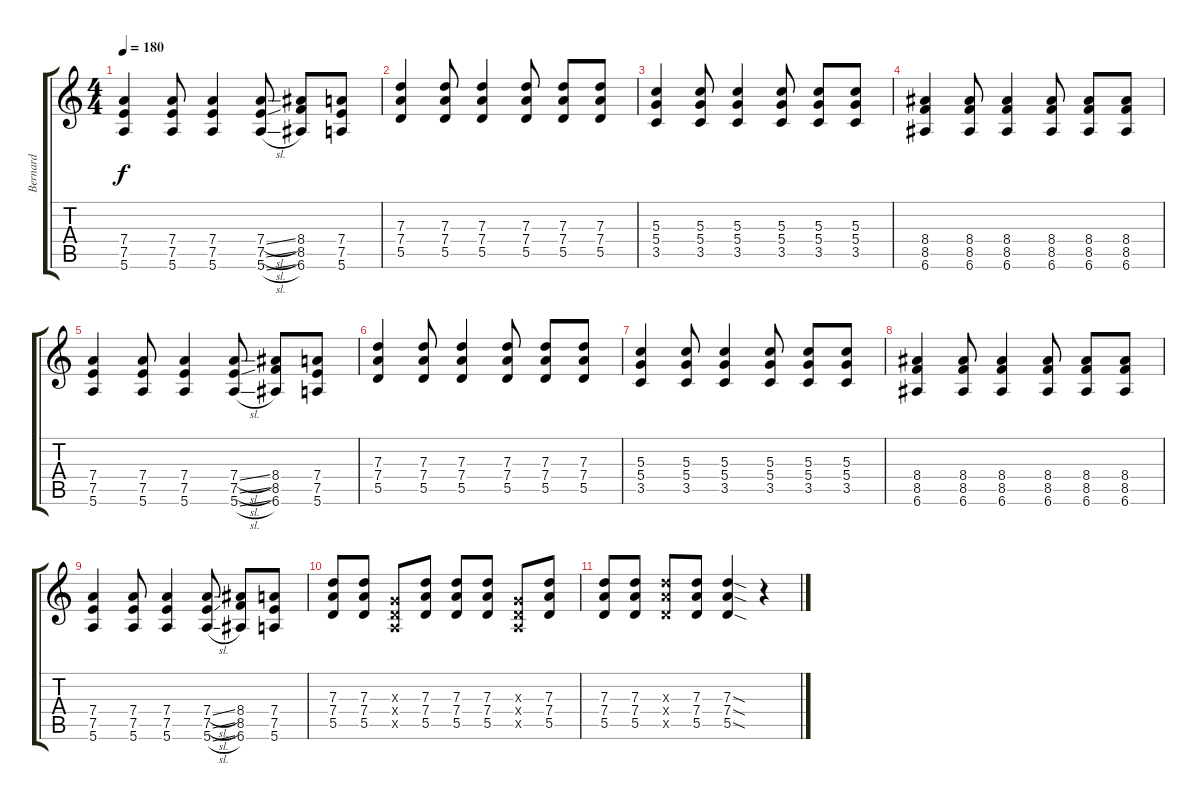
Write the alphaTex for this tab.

\track ("Bernard" "Bernard") {instrument distortionguitar}
\staff {score tabs}
\tuning (E4 B3 G3 D3 A2 E2) {hide}
\ts (4 4)
\tempo 180
\clef g2
\ks c
(7.4 7.5 5.6).4{dy f} (7.4 7.5 5.6).8 (7.4 7.5 5.6).4 (7.4{sl} 7.5{sl} 5.6{sl}).8 (8.4 8.5 6.6).8 (7.4 7.5 5.6).8 |
(7.3 7.4 5.5).4 (7.3 7.4 5.5).8 (7.3 7.4 5.5).4 (7.3 7.4 5.5).8 (7.3 7.4 5.5).8 (7.3 7.4 5.5).8 |
(5.3 5.4 3.5).4 (5.3 5.4 3.5).8 (5.3 5.4 3.5).4 (5.3 5.4 3.5).8 (5.3 5.4 3.5).8 (5.3 5.4 3.5).8 |
(8.4 8.5 6.6).4 (8.4 8.5 6.6).8 (8.4 8.5 6.6).4 (8.4 8.5 6.6).8 (8.4 8.5 6.6).8 (8.4 8.5 6.6).8 |
(7.4 7.5 5.6).4 (7.4 7.5 5.6).8 (7.4 7.5 5.6).4 (7.4{sl} 7.5{sl} 5.6{sl}).8 (8.4 8.5 6.6).8 (7.4 7.5 5.6).8 |
(7.3 7.4 5.5).4 (7.3 7.4 5.5).8 (7.3 7.4 5.5).4 (7.3 7.4 5.5).8 (7.3 7.4 5.5).8 (7.3 7.4 5.5).8 |
(5.3 5.4 3.5).4 (5.3 5.4 3.5).8 (5.3 5.4 3.5).4 (5.3 5.4 3.5).8 (5.3 5.4 3.5).8 (5.3 5.4 3.5).8 |
(8.4 8.5 6.6).4 (8.4 8.5 6.6).8 (8.4 8.5 6.6).4 (8.4 8.5 6.6).8 (8.4 8.5 6.6).8 (8.4 8.5 6.6).8 |
(7.4 7.5 5.6).4 (7.4 7.5 5.6).8 (7.4 7.5 5.6).4 (7.4{sl} 7.5{sl} 5.6{sl}).8 (8.4 8.5 6.6).8 (7.4 7.5 5.6).8 |
(7.3 7.4 5.5).8 (7.3 7.4 5.5).8 (0.3{x} 0.4{x} 0.5{x}).8 (7.3 7.4 5.5).8 (7.3 7.4 5.5).8 (7.3 7.4 5.5).8 (0.3{x} 0.4{x} 0.5{x}).8 (7.3 7.4 5.5).8 |
(7.3 7.4 5.5).8 (7.3 7.4 5.5).8 (7.3{x} 7.4{x} 5.5{x}).8 (7.3 7.4 5.5).8 (7.3{sod} 7.4{sod} 5.5{sod}).4 r.4
